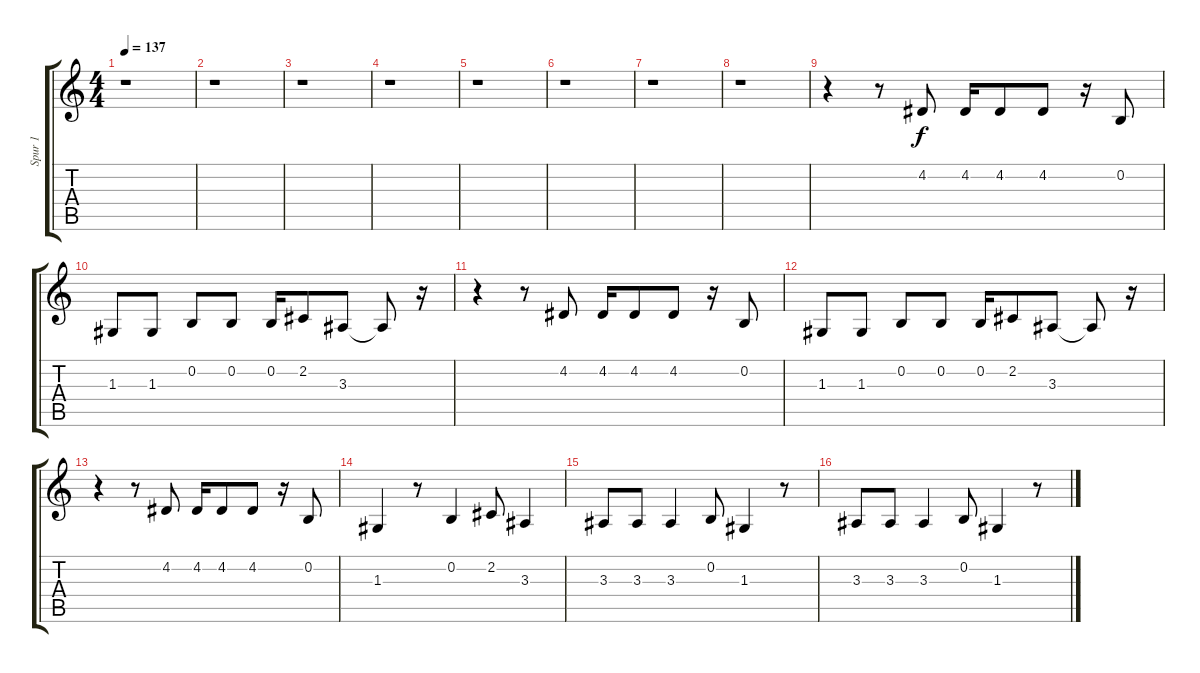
\track ("Spur 1" "Spur 1") {instrument englishhorn}
\staff {score tabs}
\tuning (E4 B3 G3 D3 A2 E2) {hide}
\ts (4 4)
\tempo 137
\clef g2
\ks c
r.1{dy f} |
r.1 |
r.1 |
r.1 |
r.1 |
r.1 |
r.1 |
r.1 |
r.4 r.8 4.2.8 4.2.16 4.2.8 4.2.8 r.16 0.2.8 |
1.3.8 1.3.8 0.2.8 0.2.8 0.2.16 2.2.8 3.3.8 3.3{t}.8 r.16 |
r.4 r.8 4.2.8 4.2.16 4.2.8 4.2.8 r.16 0.2.8 |
1.3.8 1.3.8 0.2.8 0.2.8 0.2.16 2.2.8 3.3.8 3.3{t}.8 r.16 |
r.4 r.8 4.2.8 4.2.16 4.2.8 4.2.8 r.16 0.2.8 |
1.3.4 r.8 0.2.4 2.2.8 3.3.4 |
3.3.8 3.3.8 3.3.4 0.2.8 1.3.4 r.8 |
3.3.8 3.3.8 3.3.4 0.2.8 1.3.4 r.8
